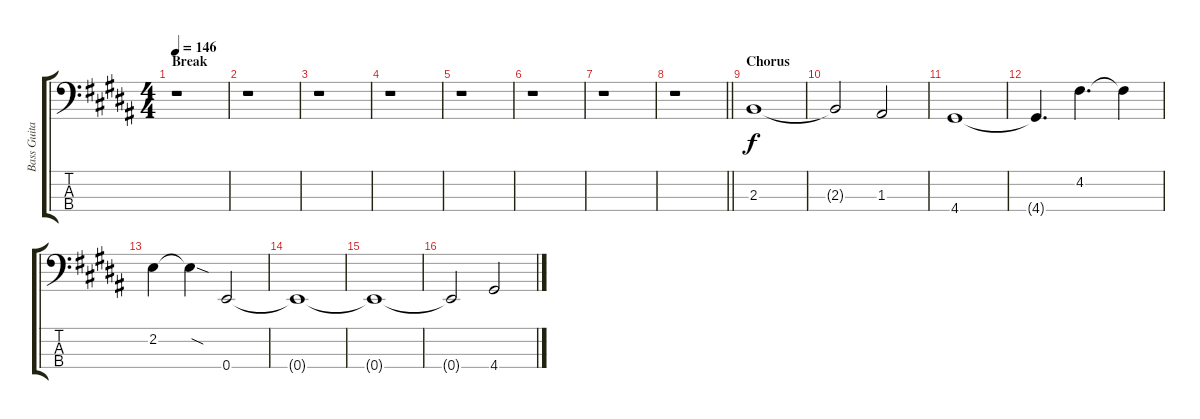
\track ("Bass Guitar" "Bass Guita") {instrument electricbassfinger}
\staff {score tabs}
\tuning (G2 D2 A1 E1) {hide}
\ts (4 4)
\section ("" "Break")
\tempo 146
\clef f4
\ks b
r.1{dy f} |
r.1 |
r.1 |
r.1 |
r.1 |
r.1 |
r.1 |
\barLineRight lightlight
r.1 |
\section ("" "Chorus")
2.3.1{volume 13} |
2.3{t}.2 1.3.2 |
4.4.1 |
4.4{t}.4{d} 4.2.4{d} 4.2{t}.4 |
2.2.4 2.2{sod t}.4 0.4.2 |
0.4{t}.1 |
0.4{t}.1 |
0.4{t}.2 4.4.2
